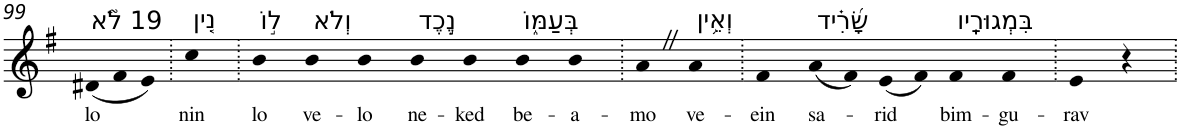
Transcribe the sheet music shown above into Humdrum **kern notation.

**kern	**text
*part1	*part1
*staff1	*staff1
*I"Piano	*
*I'Pno	*
!!LO:PB:g=z
*clefG2	*
*k[f#]	*
*G:	*
=99	=99
!LO:TX:a:t=19 לֹ֘א	!
!	!LO:LY:b
(12d#X	lo
12f#	.
12e)	.
=100.	=100.
!LO:TX:a:t=נִ֤ין	!
!	!LO:LY:b
4cc	nin
=101.	=101.
!LO:TX:a:t=ל֣וֹ	!
!	!LO:LY:b
4b	lo
!LO:TX:a:t=וְלֹא	!
!	!LO:LY:b
4b	ve-
!	!LO:LY:b
4b	-lo
!LO:TX:a:t=נֶ֣כֶד	!
!	!LO:LY:b
4b	ne-
!	!LO:LY:b
4b	-ked
!LO:TX:a:t=בְּעַמּ֑וֹ	!
!	!LO:LY:b
4b	be-
!	!LO:LY:b
4b	-a-
=102.	=102.
!	!LO:LY:b
4aZ	-mo
!LO:TX:a:t=וְאֵ֥ין	!
!	!LO:LY:b
4a	ve-
=103.	=103.
!	!LO:LY:b
4f#	-ein
!LO:TX:a:t=שָׂ֝רִ֗יד	!
!	!LO:LY:b
(8a	sa-
8f#)	.
!	!LO:LY:b
(8e	-rid
8f#)	.
!LO:TX:a:t=בִּמְגוּרָֽיו	!
!	!LO:LY:b
4f#	bim-
!	!LO:LY:b
4f#	-gu-
=104.	=104.
!	!LO:LY:b
4e	-rav
4r	.
=.	=.
*-	*-
